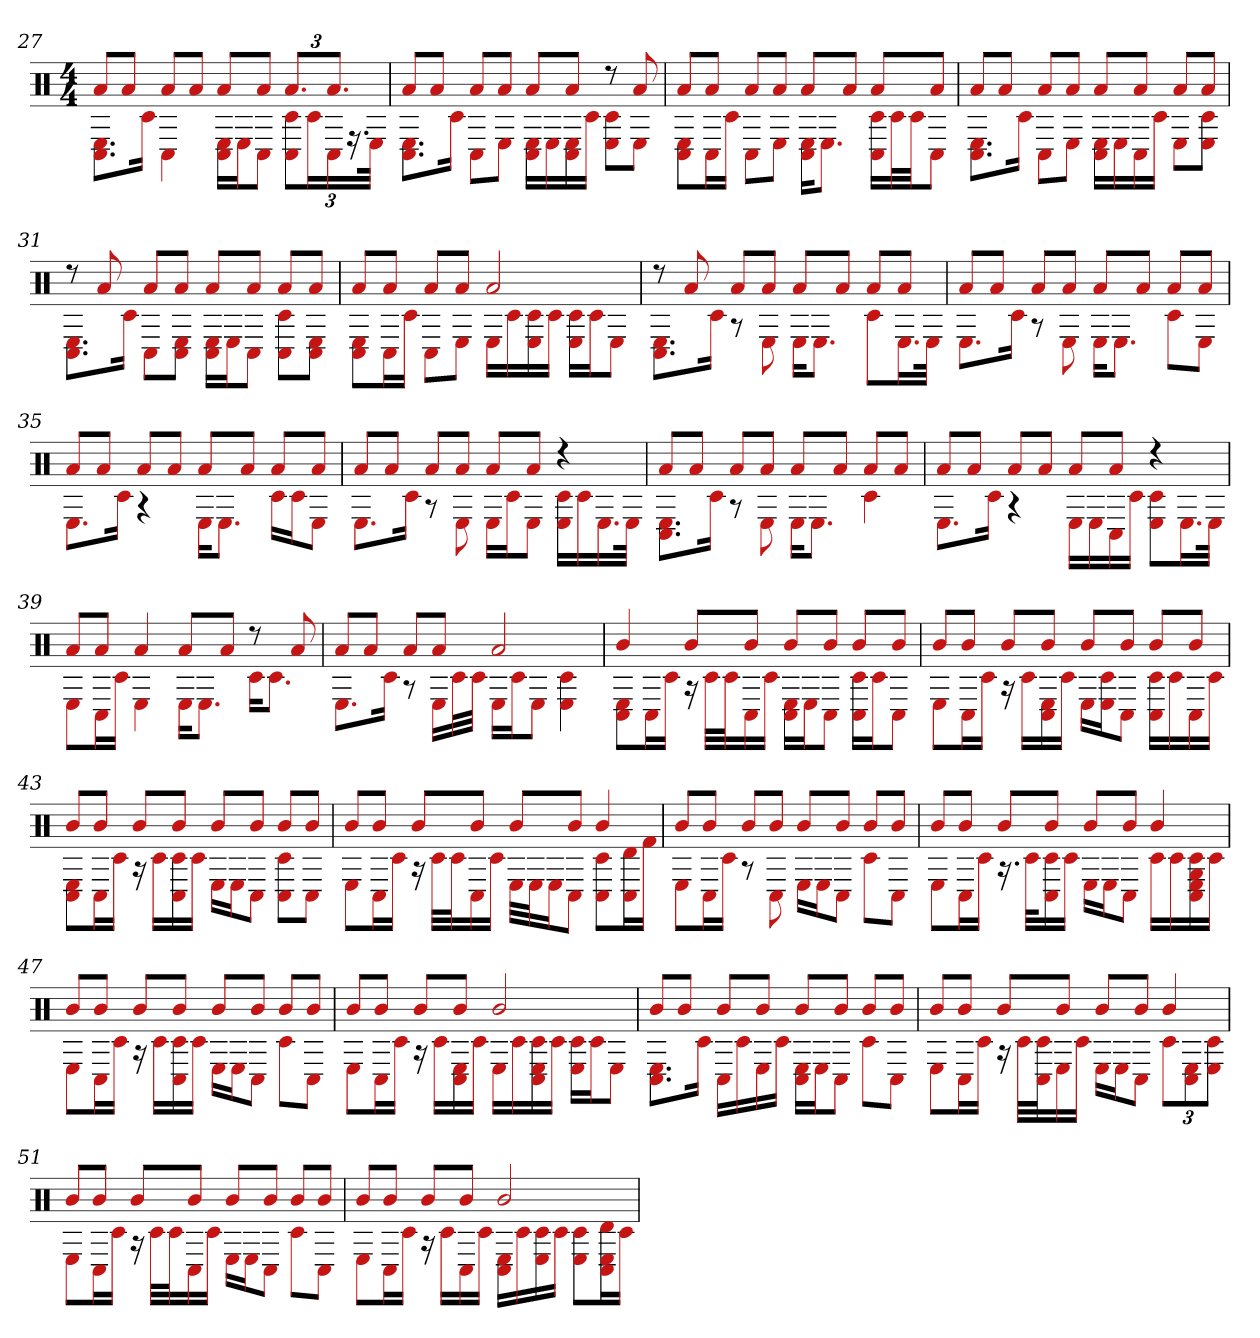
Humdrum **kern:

**kern
*part1
*staff1
*clefX
*k[]
*M4/4
=27
*^
8aL	8.C# 8.EL
8aJ	.
.	16c#Jk
8aL	4C#
8aJ	.
8aL	16C# 16ELL
.	16EJ
8aJ	8C#J
12.aL	12C# 12c#L
.	24c#L
12.aJ	24C#
.	24.r
.	48EJJk
=28	=28
8aL	8.C# 8.EL
8aJ	.
.	16c#Jk
8aL	8C#L
8aJ	8EJ
8aL	16C# 16ELL
.	16E
8aJ	16C# 16E
.	16c#JJ
8r	8E 8c#L
8a	8EJ
=29	=29
8aL	8C# 8EL
8aJ	16C#L
.	16c#JJ
8aL	8C#L
8aJ	8EJ
8aL	16C# 16EKL
.	8.EJ
8aJ	.
8aL	16C# 16c#LL
.	32c#L
.	32c#JJ
8aJ	8C#J
=30	=30
8aL	8.C# 8.EL
8aJ	.
.	16c#Jk
8aL	8C#L
8aJ	8EJ
8aL	16C# 16ELL
.	16E
8aJ	16C#
.	16c#JJ
8aL	8EL
8aJ	8c# 8EJ
=31	=31
8r	8.C# 8.EL
8a	.
.	16c#Jk
8aL	8C#L
8aJ	8E 8C#J
8aL	16C# 16ELL
.	16EJ
8aJ	8C#J
8aL	8C# 8c#L
8aJ	8E 8C#J
=32	=32
8aL	8C# 8EL
8aJ	16C#L
.	16c#JJ
8aL	8C#L
8aJ	8EJ
2a	16ELL
.	16c#
.	16E 16c#
.	16c#JJ
.	16E 16c#LL
.	16c#J
.	8EJ
=33	=33
8r	8.E 8.C#L
8a	.
.	16c#Jk
8aL	8r
8aJ	8E
8aL	16EKL
.	8.EJ
8aJ	.
8aL	8c#L
8aJ	16.EL
.	32EJJk
=34	=34
8aL	8.EL
8aJ	.
.	16c#Jk
8aL	8r
8aJ	8E
8aL	16EKL
.	8.EJ
8aJ	.
8aL	8c#L
8aJ	8EJ
=35	=35
8aL	8.EL
8aJ	.
.	16c#Jk
8aL	4r
8aJ	.
8aL	16EKL
.	8.EJ
8aJ	.
8aL	16c#LL
.	16c#J
8aJ	8EJ
=36	=36
8aL	8.EL
8aJ	.
.	16c#Jk
8aL	8r
8aJ	8E
8aL	16ELL
.	16c#J
8aJ	8EJ
4r	16E 16c#LL
.	16c#
.	16.E
.	32EJJk
=37	=37
8aL	8.E 8.C#L
8aJ	.
.	16c#Jk
8aL	8r
8aJ	8E
8aL	16EKL
.	8.EJ
8aJ	.
8aL	4c#
8aJ	.
=38	=38
8aL	8.EL
8aJ	.
.	16c#Jk
8aL	4r
8aJ	.
8aL	16ELL
.	16E
8aJ	16C#
.	16c#JJ
4r	8E 8c#L
.	16.EL
.	32EJJk
=39	=39
8aL	8EL
8aJ	16C#L
.	16c#JJ
4a	4E
8aL	16EKL
.	8.EJ
8aJ	.
8r	16c#KL
.	8.c#J
8a	.
=40	=40
8aL	8.EL
8aJ	.
.	16c#Jk
8aL	8r
8aJ	16ELL
.	32c#L
.	32c#JJJ
2a	16ELL
.	16c#J
.	8EJ
.	4c# 4E
=41	=41
4b	8E 8C#L
.	16C#L
.	16c#JJ
8bL	16r
.	32c#LLL
.	32c#J
8bJ	16C#
.	16c#JJ
8bL	16C# 16ELL
.	16EJ
8bJ	8C#J
8bL	16C# 16c#LL
.	16c#J
8bJ	8C#J
=42	=42
8bL	8EL
8bJ	16C#L
.	16c#JJ
8bL	16r
.	16c#LL
8bJ	16C# 16E
.	16c#JJ
8bL	16ELL
.	16E 16c#J
8bJ	8C#J
8bL	16C# 16c#LL
.	16c#
8bJ	16C#
.	16c#JJ
=43	=43
8bL	8C# 8EL
8bJ	16C#L
.	16c#JJ
8bL	16r
.	16c#LL
8bJ	16C# 16c#
.	16c#JJ
8bL	16ELL
.	16EJ
8bJ	8C#J
8bL	8C# 8c#L
8bJ	8C#J
=44	=44
8bL	8EL
8bJ	16C#L
.	16c#JJ
8bL	16r
.	32c#LLL
.	32c#J
8bJ	16C#
.	16c#JJ
8bL	32ELLL
.	32EJ
.	16EJ
8bJ	8C#J
4b	8C# 8c#L
.	16C# 16dL
.	16f#JJ
=45	=45
8bL	8EL
8bJ	16C#L
.	16c#JJ
8bL	8r
8bJ	8C#
8bL	16ELL
.	16EJ
8bJ	8C#J
8bL	8c#L
8bJ	8C#J
=46	=46
8bL	8EL
8bJ	16C#L
.	16c#JJ
8bL	16.r
.	32c#KLL
8bJ	16C# 16c#
.	16c#JJ
8bL	16ELL
.	16EJ
8bJ	8C#J
4b	16c#LL
.	16c#
.	16E 16c# 16C# 16G
.	16c#JJ
=47	=47
8bL	8EL
8bJ	16C#L
.	16c#JJ
8bL	16r
.	16c#LL
8bJ	16C# 16c#
.	16c#JJ
8bL	16ELL
.	16EJ
8bJ	8C#J
8bL	8c#L
8bJ	8C#J
=48	=48
8bL	8EL
8bJ	16C#L
.	16c#JJ
8bL	16r
.	16c#LL
8bJ	16C# 16E
.	16c#JJ
2b	16ELL
.	16c#
.	16C# 16c# 16E
.	16c#JJ
.	16c# 16ELL
.	16c#J
.	8EJ
=49	=49
8bL	8.E 8.C#L
8bJ	.
.	16c#Jk
8bL	16C#LL
.	16c#
8bJ	16E
.	16c#JJ
8bL	16C# 16ELL
.	16EJ
8bJ	8C#J
8bL	8c#L
8bJ	8C#J
=50	=50
8bL	8EL
8bJ	16C#L
.	16c#JJ
8bL	16r
.	32c#LLL
.	32c# 32C#J
8bJ	16E
.	16c#JJ
8bL	16ELL
.	16EJ
8bJ	8C#J
4b	12c#L
.	12E 12C#
.	12E 12c#J
=51	=51
8bL	8EL
8bJ	16C#L
.	16c#JJ
8bL	16r
.	32c#LLL
.	32c#J
8bJ	16C#
.	16c#JJ
8bL	16ELL
.	16EJ
8bJ	8C#J
8bL	8c#L
8bJ	8C#J
=52	=52
8bL	8EL
8bJ	16C#L
.	16c#JJ
8bL	16r
.	16c#LL
8bJ	16C#
.	16c#JJ
2b	16C# 16ELL
.	16c#
.	16E 16c#
.	16c#JJ
.	8E 8c#L
.	16d 16E 16C#L
.	16c#JJ
*v	*v
=
*-
